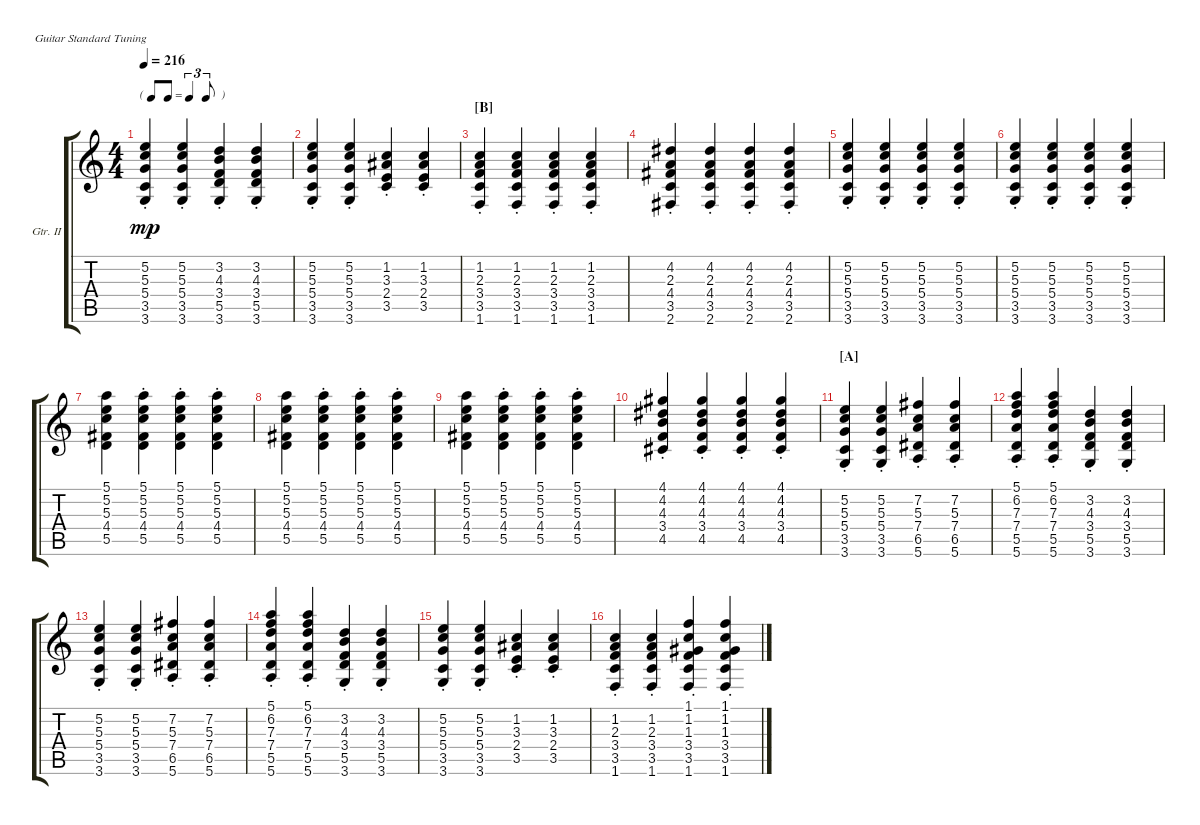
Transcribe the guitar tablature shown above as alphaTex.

\defaultSystemsLayout 4
\bracketExtendMode groupsimilarinstruments
\firstSystemTrackNameOrientation horizontal
\otherSystemsTrackNameOrientation horizontal
\track ("Guitar II" "Gtr. II") {instrument acousticguitarsteel}
\staff {score tabs}
\tuning (E4 B3 G3 D3 A2 E2)
\ts (4 4)
\tf triplet8th
\tempo 216
\clef g2
\scale
0.333333
\ks c
(5.2{st} 5.3{st} 5.4{st} 3.5{st} 3.6{st}).4{dy mp} (5.2{st} 5.3{st} 5.4{st} 3.5{st} 3.6{st}).4 (3.6{st} 5.5{st} 3.4{st} 4.3{st} 3.2{st}).4 (3.6{st} 5.5{st} 3.4{st} 4.3{st} 3.2{st}).4 |
\scale
0.333333 (5.2{st} 5.3{st} 5.4{st} 3.5{st} 3.6{st}).4 (5.2{st} 5.3{st} 5.4{st} 3.5{st} 3.6{st}).4 (3.5{st} 2.4{st} 3.3{st} 1.2{st}).4 (3.5{st} 2.4{st} 3.3{st} 1.2{st}).4 |
\section ("B" "")
\scale
0.333333 (1.2{st} 2.3{st} 3.4{st} 3.5{st} 1.6{st}).4 (1.2{st} 2.3{st} 3.4{st} 3.5{st} 1.6{st}).4 (1.2{st} 2.3{st} 3.4{st} 3.5{st} 1.6{st}).4 (1.2{st} 2.3{st} 3.4{st} 3.5{st} 1.6{st}).4 |
\scale
0.333333 (2.6{st} 3.5{st} 4.4{st} 2.3{st} 4.2{st}).4 (2.6{st} 3.5{st} 4.4{st} 2.3{st} 4.2{st}).4 (2.6{st} 3.5{st} 4.4{st} 2.3{st} 4.2{st}).4 (2.6{st} 3.5{st} 4.4{st} 2.3{st} 4.2{st}).4 |
\scale
0.333333 (5.2{st} 5.3{st} 5.4{st} 3.5{st} 3.6{st}).4 (5.2{st} 5.3{st} 5.4{st} 3.5{st} 3.6{st}).4 (5.2{st} 5.3{st} 5.4{st} 3.5{st} 3.6{st}).4 (5.2{st} 5.3{st} 5.4{st} 3.5{st} 3.6{st}).4 |
\scale
0.333333 (5.2{st} 5.3{st} 5.4{st} 3.5{st} 3.6{st}).4 (5.2{st} 5.3{st} 5.4{st} 3.5{st} 3.6{st}).4 (5.2{st} 5.3{st} 5.4{st} 3.5{st} 3.6{st}).4 (5.2{st} 5.3{st} 5.4{st} 3.5{st} 3.6{st}).4 |
\scale
0.333333 (5.5 4.4 5.3 5.2 5.1).4 (5.5{st} 4.4{st} 5.3{st} 5.2{st} 5.1{st}).4 (5.5{st} 4.4{st} 5.3{st} 5.2{st} 5.1{st}).4 (5.5{st} 4.4{st} 5.3{st} 5.2{st} 5.1{st}).4 |
\scale
0.333333 (5.5 4.4 5.3 5.2 5.1).4 (5.5{st} 4.4{st} 5.3{st} 5.2{st} 5.1{st}).4 (5.5{st} 4.4{st} 5.3{st} 5.2{st} 5.1{st}).4 (5.5{st} 4.4{st} 5.3{st} 5.2{st} 5.1{st}).4 |
\scale
0.333333 (5.5 4.4 5.3 5.2 5.1).4 (5.5{st} 4.4{st} 5.3{st} 5.2{st} 5.1{st}).4 (5.5{st} 4.4{st} 5.3{st} 5.2{st} 5.1{st}).4 (5.5{st} 4.4{st} 5.3{st} 5.2{st} 5.1{st}).4 |
\scale
0.333333 (4.1{st} 4.2{st} 4.3{st} 3.4{st} 4.5{st}).4 (4.1{st} 4.2{st} 4.3{st} 3.4{st} 4.5{st}).4 (4.1{st} 4.2{st} 4.3{st} 3.4{st} 4.5{st}).4 (4.1{st} 4.2{st} 4.3{st} 3.4{st} 4.5{st}).4 |
\section ("A" "")
\scale
0.333333 (5.2{st} 5.3{st} 5.4{st} 3.5{st} 3.6{st}).4 (5.2{st} 5.3{st} 5.4{st} 3.5{st} 3.6{st}).4 (5.6{st} 6.5{st} 7.4{st} 5.3{st} 7.2{st}).4 (5.6{st} 6.5{st} 7.4{st} 5.3{st} 7.2{st}).4 |
\scale
0.333333 (5.1{st} 6.2{st} 7.3{st} 7.4{st} 5.5{st} 5.6{st}).4 (5.1{st} 6.2{st} 7.3{st} 7.4{st} 5.5{st} 5.6{st}).4 (3.6{st} 5.5{st} 3.4{st} 4.3{st} 3.2{st}).4 (3.6{st} 5.5{st} 3.4{st} 4.3{st} 3.2{st}).4 |
\scale
0.333333 (5.2{st} 5.3{st} 5.4{st} 3.5{st} 3.6{st}).4 (5.2{st} 5.3{st} 5.4{st} 3.5{st} 3.6{st}).4 (5.6{st} 6.5{st} 7.4{st} 5.3{st} 7.2{st}).4 (5.6{st} 6.5{st} 7.4{st} 5.3{st} 7.2{st}).4 |
\scale
0.333333 (5.1{st} 6.2{st} 7.3{st} 7.4{st} 5.5{st} 5.6{st}).4 (5.1{st} 6.2{st} 7.3{st} 7.4{st} 5.5{st} 5.6{st}).4 (3.6{st} 5.5{st} 3.4{st} 4.3{st} 3.2{st}).4 (3.6{st} 5.5{st} 3.4{st} 4.3{st} 3.2{st}).4 |
\scale
0.333333 (5.2{st} 5.3{st} 5.4{st} 3.5{st} 3.6{st}).4 (5.2{st} 5.3{st} 5.4{st} 3.5{st} 3.6{st}).4 (3.5{st} 2.4{st} 3.3{st} 1.2{st}).4 (3.5{st} 2.4{st} 3.3{st} 1.2{st}).4 |
\scale
0.333333 (1.2{st} 2.3{st} 3.4{st} 3.5{st} 1.6{st}).4 (1.2{st} 2.3{st} 3.4{st} 3.5{st} 1.6{st}).4 (1.6{st} 3.5{st} 3.4{st} 1.3{st} 1.2{st} 1.1{st}).4 (1.6{st} 3.5{st} 3.4{st} 1.3{st} 1.2{st} 1.1{st}).4
